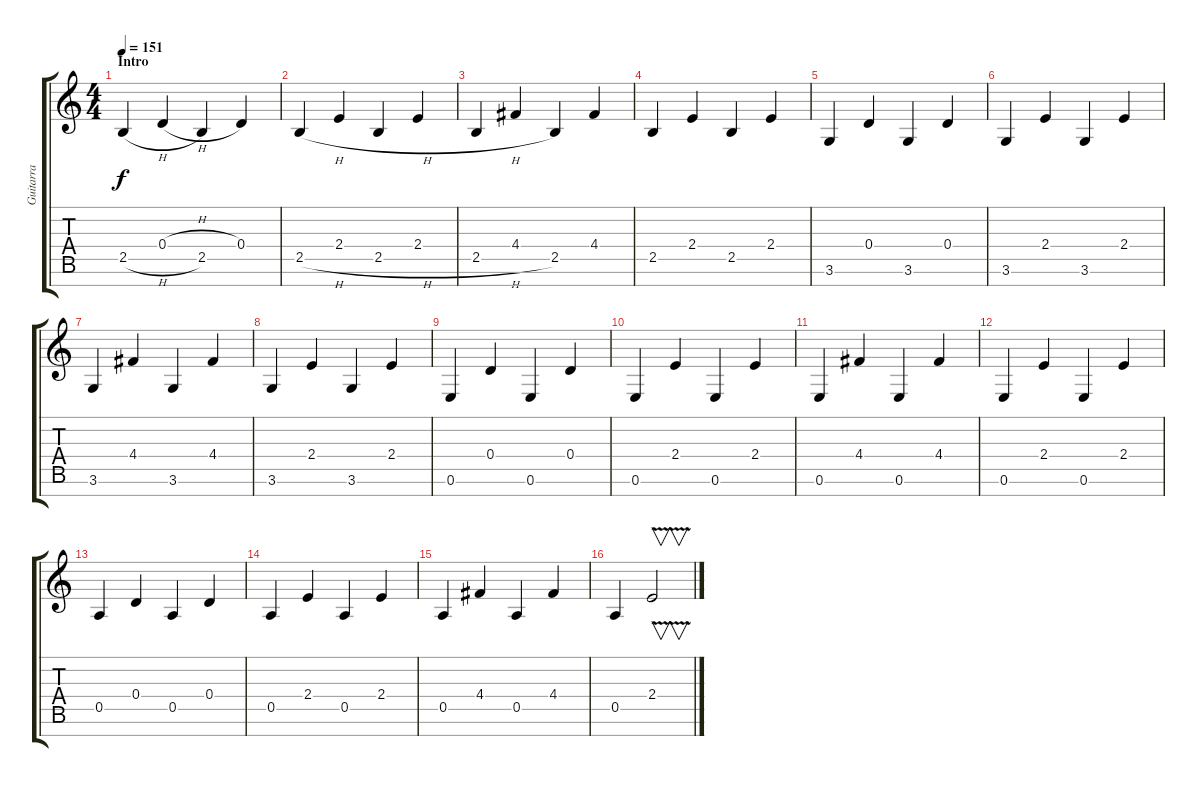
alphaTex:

\track ("Guitarra" "Guitarra") {instrument distortionguitar}
\staff {score tabs}
\tuning (E4 B3 G3 D3 A2 E2 B1) {hide}
\ts (4 4)
\section ("" "Intro")
\tempo 151
\clef g2
\ks c
2.5{h}.4{dy f instrument acousticguitarsteel} 0.4{h}.4 2.5.4 0.4.4 |
2.5{h}.4 2.4.4 2.5{h}.4 2.4.4 |
2.5{h}.4 4.4.4 2.5.4 4.4.4 |
2.5.4 2.4.4 2.5.4 2.4.4 |
3.6.4 0.4.4 3.6.4 0.4.4 |
3.6.4 2.4.4 3.6.4 2.4.4 |
3.6.4 4.4.4 3.6.4 4.4.4 |
3.6.4 2.4.4 3.6.4 2.4.4 |
0.6.4 0.4.4 0.6.4 0.4.4 |
0.6.4 2.4.4 0.6.4 2.4.4 |
0.6.4 4.4.4 0.6.4 4.4.4 |
0.6.4 2.4.4 0.6.4 2.4.4 |
0.5.4 0.4.4 0.5.4 0.4.4 |
0.5.4 2.4.4 0.5.4 2.4.4 |
0.5.4 4.4.4 0.5.4 4.4.4 |
0.5.4 2.4{v}.2{v}
